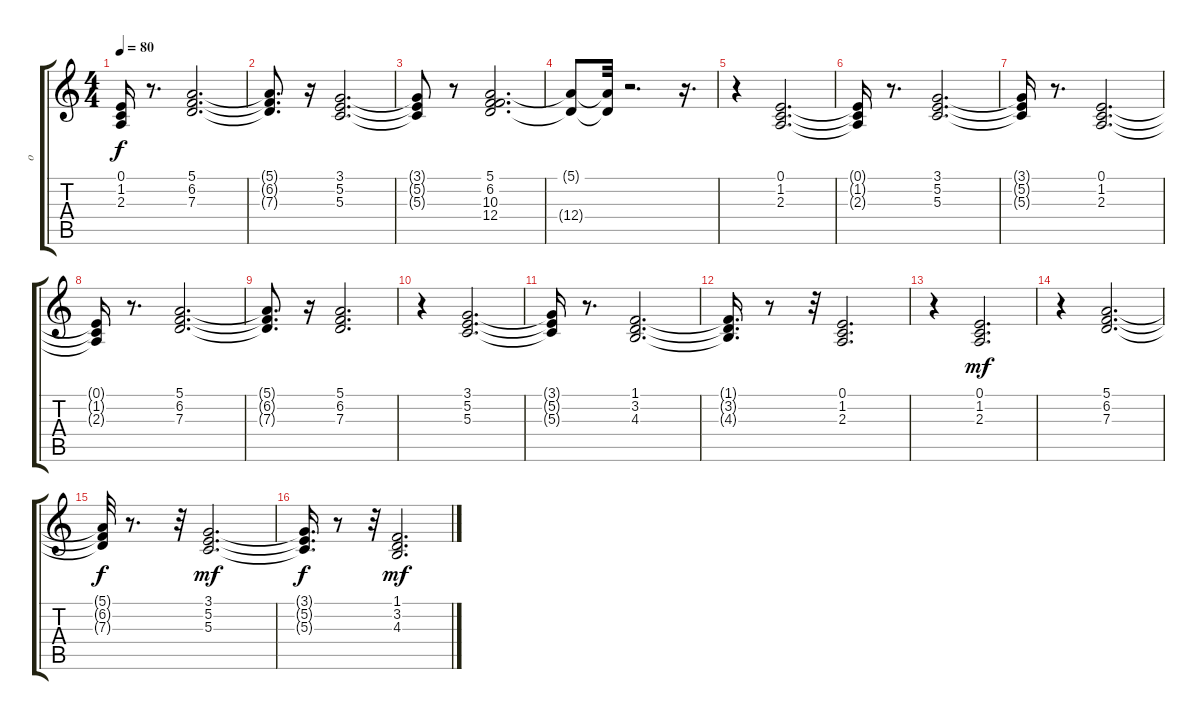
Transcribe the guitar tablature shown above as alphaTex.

\track ("o       " "o       ") {instrument pad6metallic}
\staff {score tabs}
\tuning (E4 B3 G3 D3 A2 E2) {hide}
\ts (4 4)
\tempo 80
\clef g2
\ks c
(0.1{t} 1.2{t} 2.3{t}).16{dy f} r.8{d} (5.1 6.2 7.3).2{d} |
(5.1{t} 6.2{t} 7.3{t}).8{d} r.16 (3.1 5.2 5.3).2{d} |
(3.1{t} 5.2{t} 5.3{t}).8 r.8 (5.1 6.2 10.3 12.4).2{d} |
(5.1{t} 12.4{t}).8 (5.1{t} 12.4{t}).32 r.2{d} r.16{d} |
r.4 (0.1 1.2 2.3).2{d} |
(0.1{t} 1.2{t} 2.3{t}).16 r.8{d} (3.1 5.2 5.3).2{d} |
(3.1{t} 5.2{t} 5.3{t}).16 r.8{d} (0.1 1.2 2.3).2{d} |
(0.1{t} 1.2{t} 2.3{t}).16 r.8{d} (5.1 6.2 7.3).2{d} |
(5.1{t} 6.2{t} 7.3{t}).8{d} r.16 (5.1 6.2 7.3).2{d} |
r.4 (3.1 5.2 5.3).2{d} |
(3.1{t} 5.2{t} 5.3{t}).16 r.8{d} (1.1 3.2 4.3).2{d} |
(1.1{t} 3.2{t} 4.3{t}).16{d} r.8 r.32 (0.1 1.2 2.3).2{d} |
r.4 (0.1 1.2 2.3).2{d dy mf} |
r.4 (5.1 6.2 7.3).2{d} |
(5.1{t} 6.2{t} 7.3{t}).32{dy f} r.8{d} r.32 (3.1 5.2 5.3).2{d dy mf} |
(3.1{t} 5.2{t} 5.3{t}).16{d dy f} r.8 r.32 (1.1 3.2 4.3).2{d dy mf}
